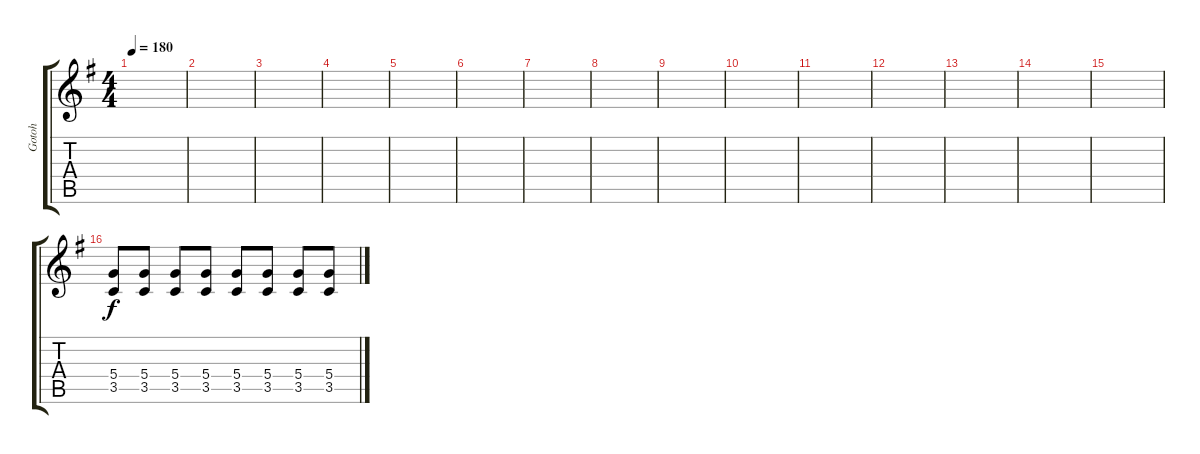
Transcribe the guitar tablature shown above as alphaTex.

\track ("Gotoh" "Gotoh") {instrument distortionguitar}
\staff {score tabs}
\tuning (E4 B3 G3 D3 A2 E2) {hide}
\ts (4 4)
\tempo 180
\clef g2
\ks g
|
|
|
|
|
|
|
|
|
|
|
|
|
|
|
(5.4 3.5).8 (5.4 3.5).8 (5.4 3.5).8 (5.4 3.5).8 (5.4 3.5).8 (5.4 3.5).8 (5.4 3.5).8 (5.4 3.5).8
